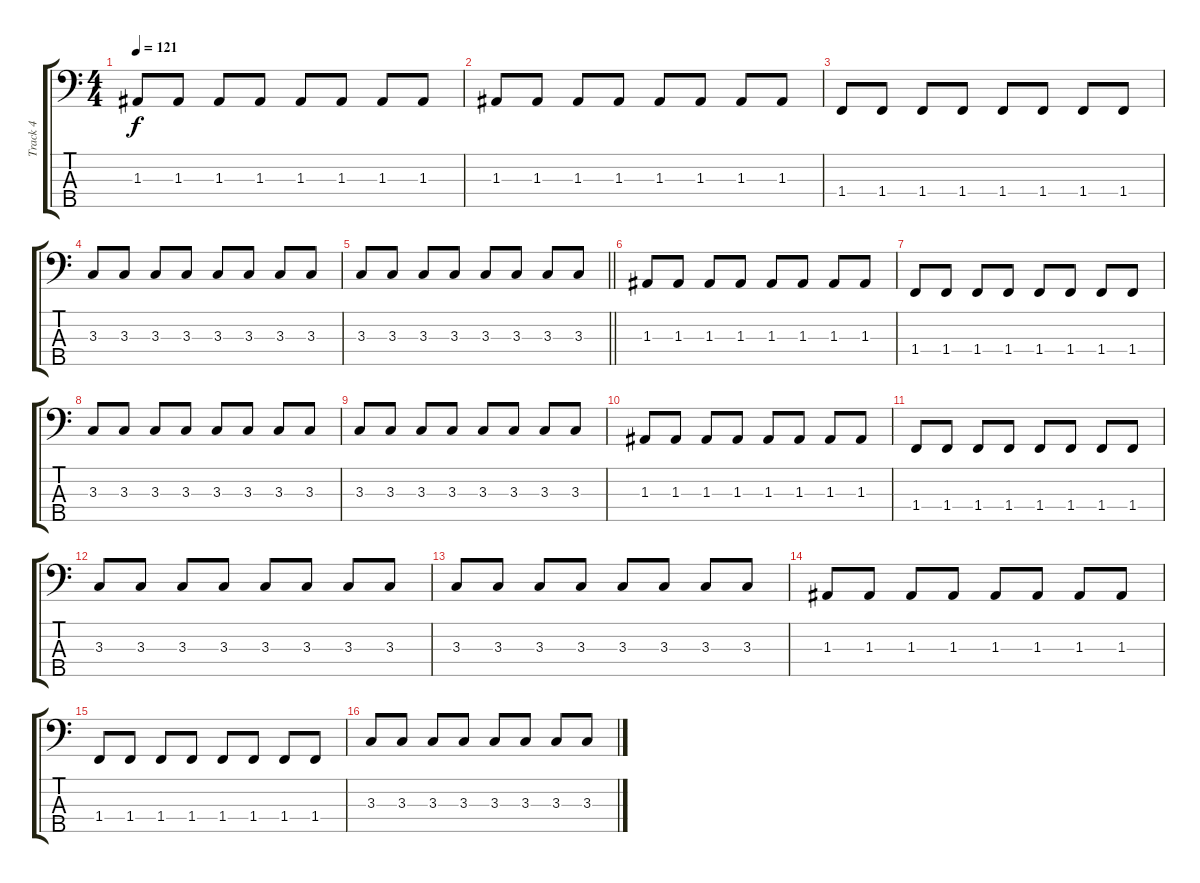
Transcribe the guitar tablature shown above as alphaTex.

\track ("Track 4" "Track 4") {instrument electricbassfinger}
\staff {score tabs}
\tuning (G2 D2 A1 E1 B0) {hide}
\ts (4 4)
\tempo 121
\clef f4
\ks c
1.3.8{dy f} 1.3.8 1.3.8 1.3.8 1.3.8 1.3.8 1.3.8 1.3.8 |
1.3.8 1.3.8 1.3.8 1.3.8 1.3.8 1.3.8 1.3.8 1.3.8 |
1.4.8 1.4.8 1.4.8 1.4.8 1.4.8 1.4.8 1.4.8 1.4.8 |
3.3.8 3.3.8 3.3.8 3.3.8 3.3.8 3.3.8 3.3.8 3.3.8 |
\barLineRight lightlight
3.3.8 3.3.8 3.3.8 3.3.8 3.3.8 3.3.8 3.3.8 3.3.8 |
\section ("" "")
1.3.8 1.3.8 1.3.8 1.3.8 1.3.8 1.3.8 1.3.8 1.3.8 |
1.4.8 1.4.8 1.4.8 1.4.8 1.4.8 1.4.8 1.4.8 1.4.8 |
3.3.8 3.3.8 3.3.8 3.3.8 3.3.8 3.3.8 3.3.8 3.3.8 |
3.3.8 3.3.8 3.3.8 3.3.8 3.3.8 3.3.8 3.3.8 3.3.8 |
1.3.8 1.3.8 1.3.8 1.3.8 1.3.8 1.3.8 1.3.8 1.3.8 |
1.4.8 1.4.8 1.4.8 1.4.8 1.4.8 1.4.8 1.4.8 1.4.8 |
3.3.8 3.3.8 3.3.8 3.3.8 3.3.8 3.3.8 3.3.8 3.3.8 |
3.3.8 3.3.8 3.3.8 3.3.8 3.3.8 3.3.8 3.3.8 3.3.8 |
1.3.8 1.3.8 1.3.8 1.3.8 1.3.8 1.3.8 1.3.8 1.3.8 |
1.4.8 1.4.8 1.4.8 1.4.8 1.4.8 1.4.8 1.4.8 1.4.8 |
3.3.8 3.3.8 3.3.8 3.3.8 3.3.8 3.3.8 3.3.8 3.3.8
